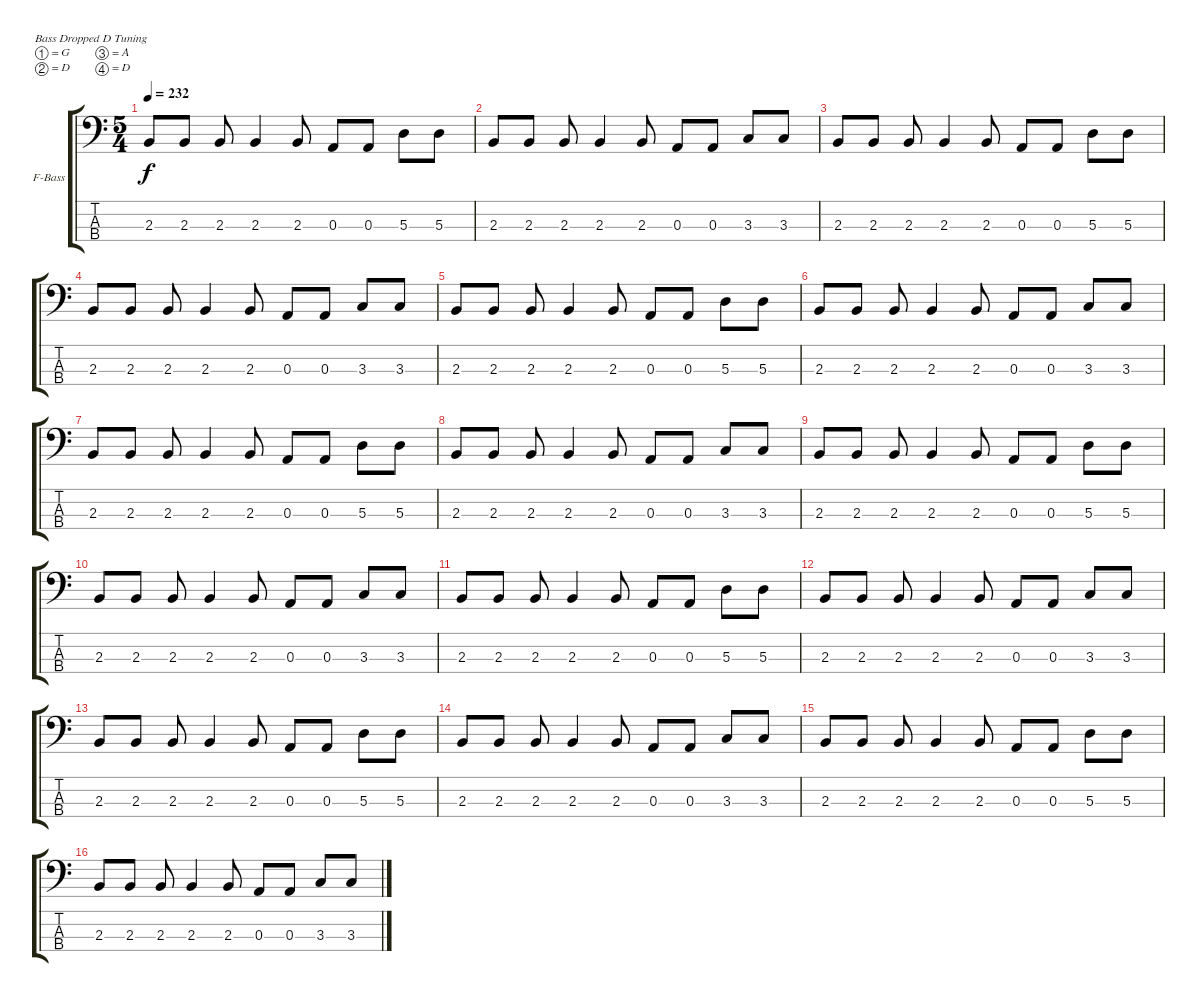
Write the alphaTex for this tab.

\bracketExtendMode groupsimilarinstruments
\firstSystemTrackNameOrientation horizontal
\otherSystemsTrackNameOrientation horizontal
\track ("Sean Malone (Fretless)" "F-Bass") {instrument fretlessbass}
\staff {score tabs}
\tuning (G2 D2 A1 D1)
\ts (5 4)
\tempo 232
\clef f4
\ks c
2.3.8{dy f} 2.3.8 2.3.8 2.3.4 2.3.8 0.3.8 0.3.8 5.3.8 5.3.8 |
2.3.8 2.3.8 2.3.8 2.3.4 2.3.8 0.3.8 0.3.8 3.3.8 3.3.8 |
2.3.8 2.3.8 2.3.8 2.3.4 2.3.8 0.3.8 0.3.8 5.3.8 5.3.8 |
2.3.8 2.3.8 2.3.8 2.3.4 2.3.8 0.3.8 0.3.8 3.3.8 3.3.8 |
2.3.8 2.3.8 2.3.8 2.3.4 2.3.8 0.3.8 0.3.8 5.3.8 5.3.8 |
2.3.8 2.3.8 2.3.8 2.3.4 2.3.8 0.3.8 0.3.8 3.3.8 3.3.8 |
2.3.8 2.3.8 2.3.8 2.3.4 2.3.8 0.3.8 0.3.8 5.3.8 5.3.8 |
2.3.8 2.3.8 2.3.8 2.3.4 2.3.8 0.3.8 0.3.8 3.3.8 3.3.8 |
2.3.8 2.3.8 2.3.8 2.3.4 2.3.8 0.3.8 0.3.8 5.3.8 5.3.8 |
2.3.8 2.3.8 2.3.8 2.3.4 2.3.8 0.3.8 0.3.8 3.3.8 3.3.8 |
2.3.8 2.3.8 2.3.8 2.3.4 2.3.8 0.3.8 0.3.8 5.3.8 5.3.8 |
2.3.8 2.3.8 2.3.8 2.3.4 2.3.8 0.3.8 0.3.8 3.3.8 3.3.8 |
2.3.8 2.3.8 2.3.8 2.3.4 2.3.8 0.3.8 0.3.8 5.3.8 5.3.8 |
2.3.8 2.3.8 2.3.8 2.3.4 2.3.8 0.3.8 0.3.8 3.3.8 3.3.8 |
2.3.8 2.3.8 2.3.8 2.3.4 2.3.8 0.3.8 0.3.8 5.3.8 5.3.8 |
2.3.8 2.3.8 2.3.8 2.3.4 2.3.8 0.3.8 0.3.8 3.3.8 3.3.8
